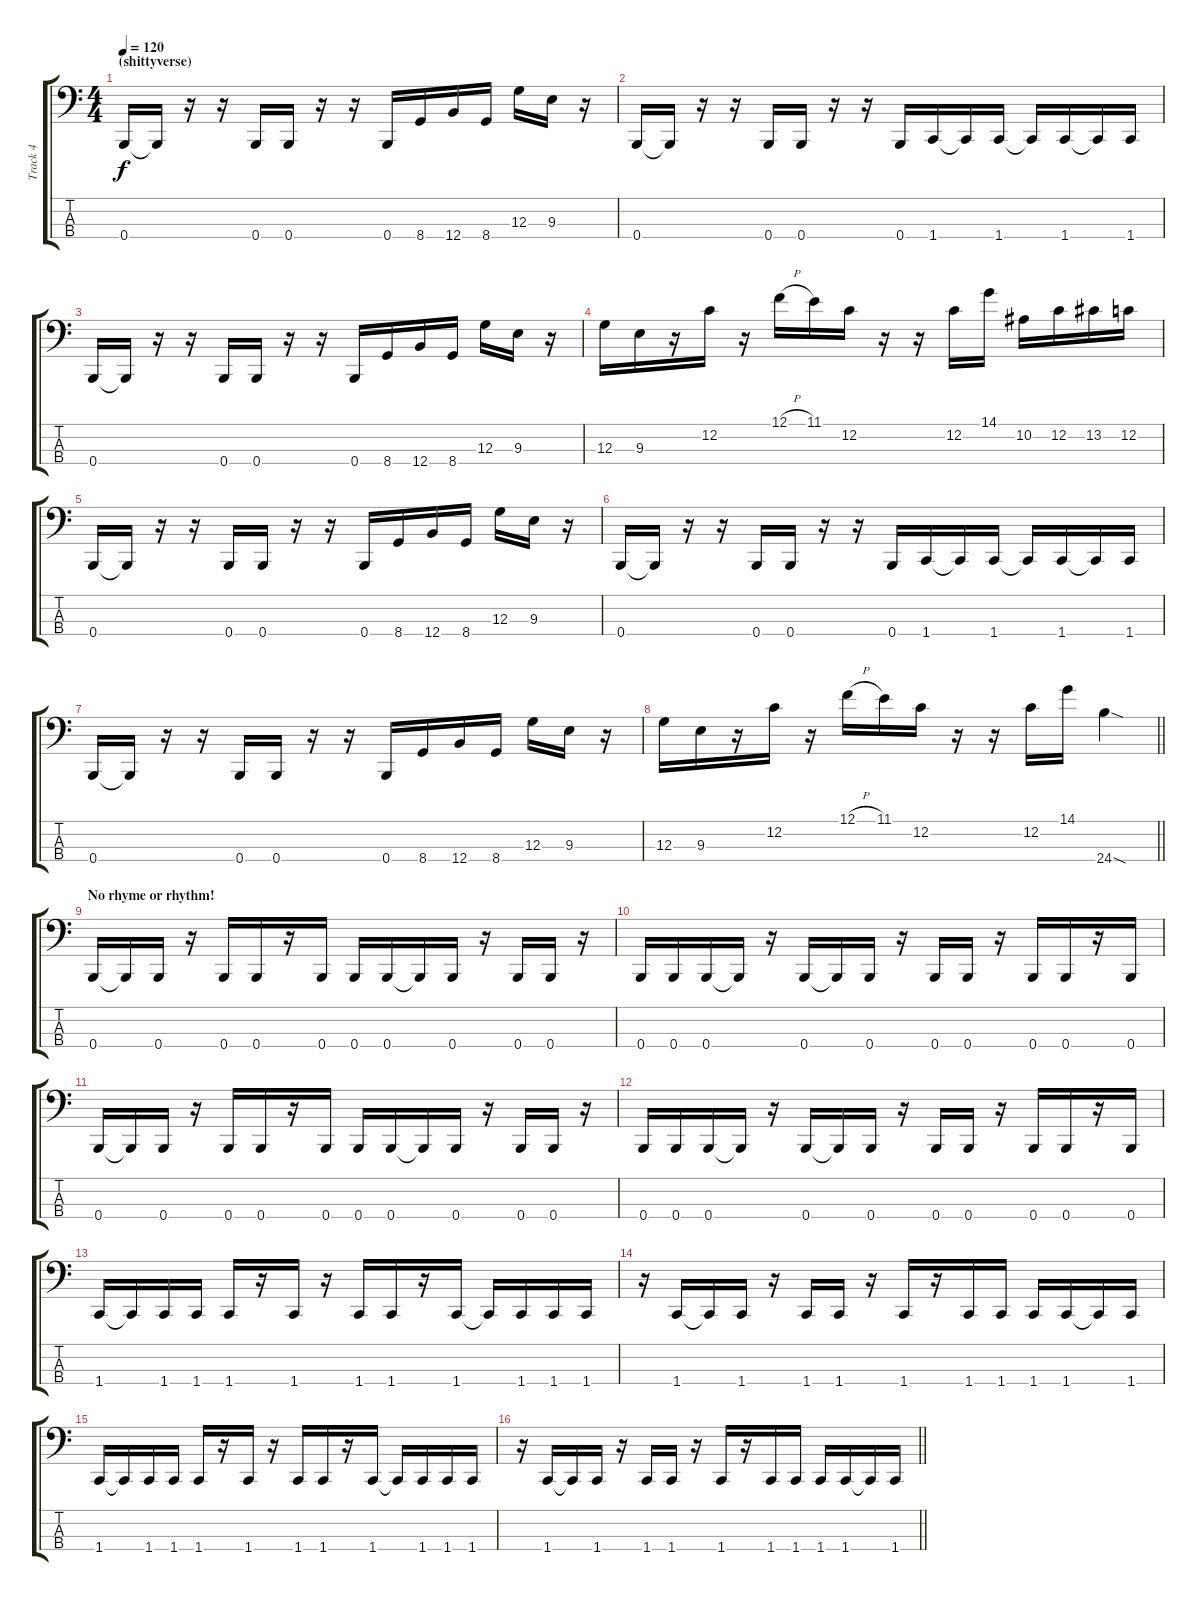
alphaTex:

\track ("Track 4" "Track 4") {instrument electricbassfinger}
\staff {score tabs}
\tuning (F2 C2 G1 B0) {hide}
\ts (4 4)
\section ("" "(shittyverse)")
\tempo 120
\clef f4
\ks c
0.4.16{dy f} 0.4{t}.16 r.16 r.16 0.4.16 0.4.16 r.16 r.16 0.4.16 8.4.16 12.4.16 8.4.16 12.3.16 9.3.16 r.16 |
0.4.16 0.4{t}.16 r.16 r.16 0.4.16 0.4.16 r.16 r.16 0.4.16 1.4.16 1.4{t}.16 1.4.16 1.4{t}.16 1.4.16 1.4{t}.16 1.4.16 |
0.4.16 0.4{t}.16 r.16 r.16 0.4.16 0.4.16 r.16 r.16 0.4.16 8.4.16 12.4.16 8.4.16 12.3.16 9.3.16 r.16 |
12.3.16 9.3.16 r.16 12.2.16 r.16 12.1{h}.16 11.1.16 12.2.16 r.16 r.16 12.2.16 14.1.16 10.2.16 12.2.16 13.2.16 12.2.16 |
0.4.16 0.4{t}.16 r.16 r.16 0.4.16 0.4.16 r.16 r.16 0.4.16 8.4.16 12.4.16 8.4.16 12.3.16 9.3.16 r.16 |
0.4.16 0.4{t}.16 r.16 r.16 0.4.16 0.4.16 r.16 r.16 0.4.16 1.4.16 1.4{t}.16 1.4.16 1.4{t}.16 1.4.16 1.4{t}.16 1.4.16 |
0.4.16 0.4{t}.16 r.16 r.16 0.4.16 0.4.16 r.16 r.16 0.4.16 8.4.16 12.4.16 8.4.16 12.3.16 9.3.16 r.16 |
\barLineRight lightlight
12.3.16 9.3.16 r.16 12.2.16 r.16 12.1{h}.16 11.1.16 12.2.16 r.16 r.16 12.2.16 14.1.16 24.4{sod}.4 |
\section ("" "No rhyme or rhythm!")
0.4.16 0.4{t}.16 0.4.16 r.16 0.4.16 0.4.16 r.16 0.4.16 0.4.16 0.4.16 0.4{t}.16 0.4.16 r.16 0.4.16 0.4.16 r.16 |
0.4.16 0.4.16 0.4.16 0.4{t}.16 r.16 0.4.16 0.4{t}.16 0.4.16 r.16 0.4.16 0.4.16 r.16 0.4.16 0.4.16 r.16 0.4.16 |
0.4.16 0.4{t}.16 0.4.16 r.16 0.4.16 0.4.16 r.16 0.4.16 0.4.16 0.4.16 0.4{t}.16 0.4.16 r.16 0.4.16 0.4.16 r.16 |
0.4.16 0.4.16 0.4.16 0.4{t}.16 r.16 0.4.16 0.4{t}.16 0.4.16 r.16 0.4.16 0.4.16 r.16 0.4.16 0.4.16 r.16 0.4.16 |
1.4.16 1.4{t}.16 1.4.16 1.4.16 1.4.16 r.16 1.4.16 r.16 1.4.16 1.4.16 r.16 1.4.16 1.4{t}.16 1.4.16 1.4.16 1.4.16 |
r.16 1.4.16 1.4{t}.16 1.4.16 r.16 1.4.16 1.4.16 r.16 1.4.16 r.16 1.4.16 1.4.16 1.4.16 1.4.16 1.4{t}.16 1.4.16 |
1.4.16 1.4{t}.16 1.4.16 1.4.16 1.4.16 r.16 1.4.16 r.16 1.4.16 1.4.16 r.16 1.4.16 1.4{t}.16 1.4.16 1.4.16 1.4.16 |
\barLineRight lightlight
r.16 1.4.16 1.4{t}.16 1.4.16 r.16 1.4.16 1.4.16 r.16 1.4.16 r.16 1.4.16 1.4.16 1.4.16 1.4.16 1.4{t}.16 1.4.16
